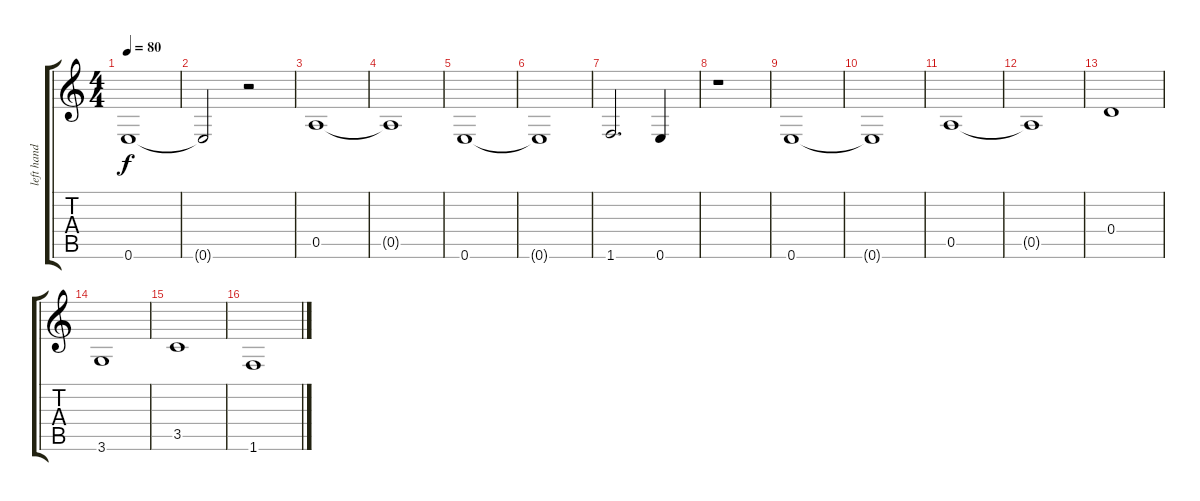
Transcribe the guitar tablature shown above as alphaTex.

\track ("left hand" "left hand") {instrument electricbassfinger}
\staff {score tabs}
\tuning (E4 B3 G3 D3 A2 E2) {hide}
\ts (4 4)
\tempo 80
\clef g2
\ks c
0.6{t}.1{dy f} |
0.6{t}.2 r.2 |
0.5.1 |
0.5{t}.1 |
0.6.1 |
0.6{t}.1 |
1.6.2{d} 0.6.4 |
r.1 |
0.6.1 |
0.6{t}.1 |
0.5.1 |
0.5{t}.1 |
0.4.1 |
3.6.1 |
3.5.1 |
1.6.1
